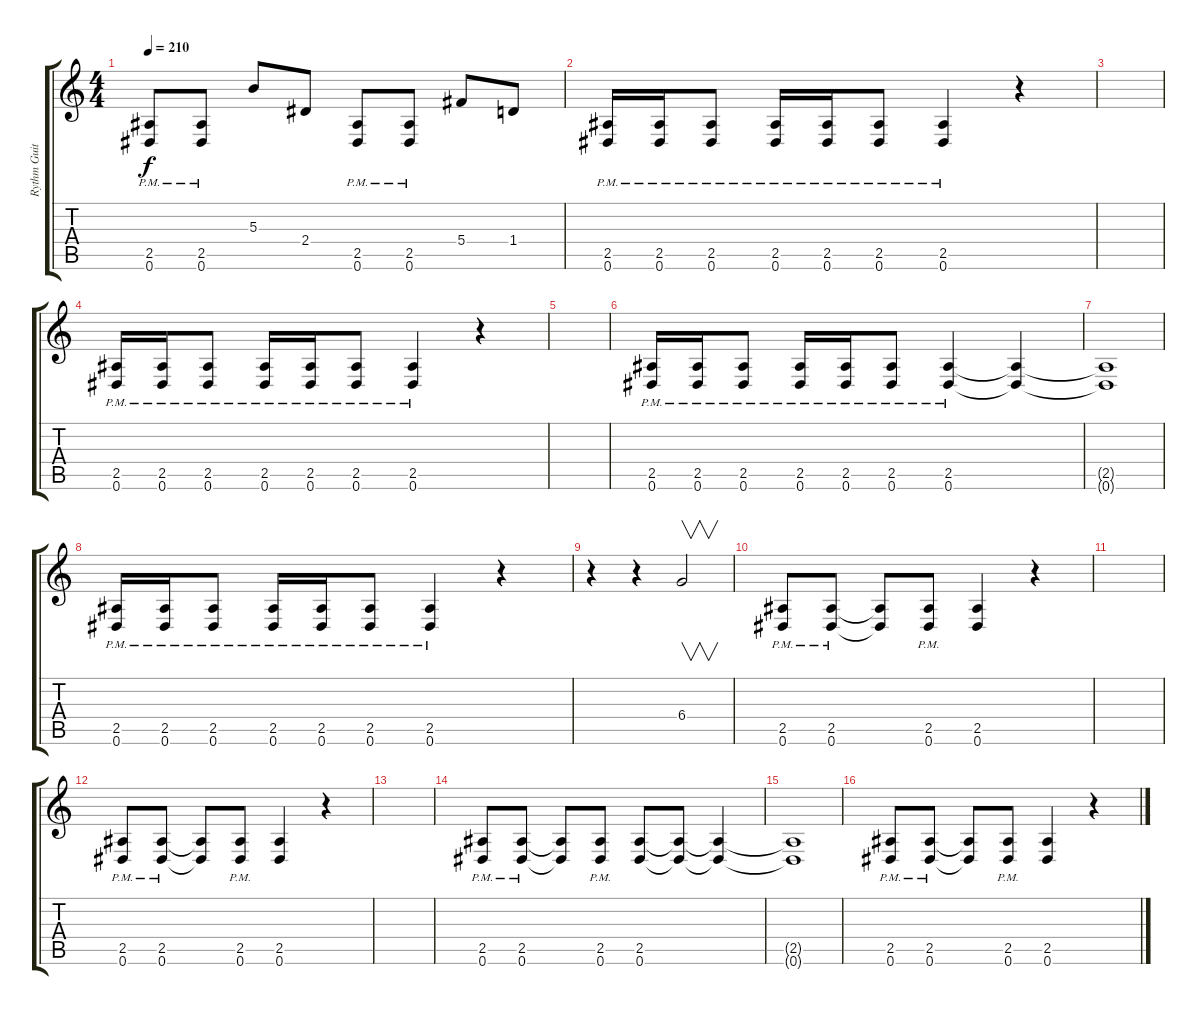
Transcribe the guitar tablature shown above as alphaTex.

\track ("Rythm Guitar" "Rythm Guit") {instrument overdrivenguitar}
\staff {score tabs}
\tuning (Eb4 Bb3 Gb3 Db3 Ab2 Eb2) {hide}
\ts (4 4)
\tempo 210
\clef g2
\ks c
(2.5{pm} 0.6{pm}).8{dy f} (2.5{pm} 0.6{pm}).8 5.3.8 2.4.8 (2.5{pm} 0.6{pm}).8 (2.5{pm} 0.6{pm}).8 5.4.8 1.4.8 |
(2.5{pm} 0.6{pm}).16 (2.5{pm} 0.6{pm}).16 (2.5{pm} 0.6{pm}).8 (2.5{pm} 0.6{pm}).16 (2.5{pm} 0.6{pm}).16 (2.5{pm} 0.6{pm}).8 (2.5{pm} 0.6{pm}).4 r.4 |
|
(2.5{pm} 0.6{pm}).16 (2.5{pm} 0.6{pm}).16 (2.5{pm} 0.6{pm}).8 (2.5{pm} 0.6{pm}).16 (2.5{pm} 0.6{pm}).16 (2.5{pm} 0.6{pm}).8 (2.5{pm} 0.6{pm}).4 r.4 |
|
(2.5{pm} 0.6{pm}).16 (2.5{pm} 0.6{pm}).16 (2.5{pm} 0.6{pm}).8 (2.5{pm} 0.6{pm}).16 (2.5{pm} 0.6{pm}).16 (2.5{pm} 0.6{pm}).8 (2.5{pm} 0.6{pm}).4 (2.5{t} 0.6{t}).4 |
(2.5{t} 0.6{t}).1 |
(2.5{pm} 0.6{pm}).16 (2.5{pm} 0.6{pm}).16 (2.5{pm} 0.6{pm}).8 (2.5{pm} 0.6{pm}).16 (2.5{pm} 0.6{pm}).16 (2.5{pm} 0.6{pm}).8 (2.5{pm} 0.6{pm}).4 r.4 |
r.4 r.4 6.4.2{v instrument guitarharmonics} |
(2.5{pm} 0.6{pm}).8{instrument overdrivenguitar} (2.5{pm} 0.6{pm}).8 (2.5{t} 0.6{t}).8 (2.5{pm} 0.6{pm}).8 (2.5 0.6).4 r.4 |
|
(2.5{pm} 0.6{pm}).8 (2.5{pm} 0.6{pm}).8 (2.5{t} 0.6{t}).8 (2.5{pm} 0.6{pm}).8 (2.5 0.6).4 r.4 |
|
(2.5{pm} 0.6{pm}).8 (2.5{pm} 0.6{pm}).8 (2.5{t} 0.6{t}).8 (2.5{pm} 0.6{pm}).8 (2.5 0.6).8 (2.5{t} 0.6{t}).8 (2.5{t} 0.6{t}).4 |
(2.5{t} 0.6{t}).1 |
(2.5{pm} 0.6{pm}).8 (2.5{pm} 0.6{pm}).8 (2.5{t} 0.6{t}).8 (2.5{pm} 0.6{pm}).8 (2.5 0.6).4 r.4
